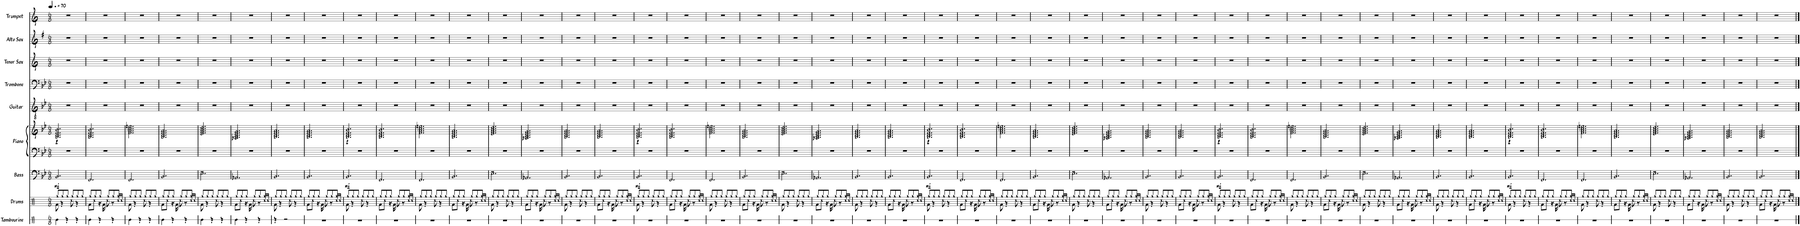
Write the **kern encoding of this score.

**kern	**kern	**kern	**dynam	**kern	**kern	**dynam	**kern	**kern	**kern	**kern	**kern
*part9	*part8	*part7	*part7	*part6	*part6	*part6	*part5	*part4	*part3	*part2	*part1
*staff10	*staff9	*staff8	*staff8	*staff7	*staff6	*staff6/7	*staff5	*staff4	*staff3	*staff2	*staff1
*I"Tambourine	*I"Drums	*I"Bass	*	*I"Piano	*	*	*I"Guitar	*I"Trombone	*I"Tenor Sax	*I"Alto Sax	*I"Trumpet
*I'Tamb.	*I'Drums	*I'Bass	*	*I'Piano	*	*	*I'Gtr.	*I'Tbn.	*I'Tenor	*I'Alto	*I'Tpt.
*stria1	*	*	*	*	*	*	*	*	*	*	*
*clefX	*clefX	*clefF4	*	*clefF4	*clefG2	*	*clefGv2	*clefF4	*clefG2	*clefG2	*clefG2
*	*	*Trd7c12	*	*	*	*	*	*	*Trd8c14	*Trd5c9	*Trd1c2
*k[]	*k[]	*k[b-e-]	*	*k[b-e-]	*k[b-e-]	*	*k[b-e-]	*k[b-e-]	*k[]	*k[f#]	*k[]
*M6/8	*M6/8	*M6/8	*	*M6/8	*M6/8	*	*M6/8	*M6/8	*M6/8	*M6/8	*M6/8
*MM105	*MM105	*MM105	*	*MM105	*MM105	*	*MM105	*MM105	*MM105	*MM105	*MM105
=1	=1	=1	=1	=1	=1	=1	=1	=1	=1	=1	=1
*	*^	*	*	*	*	*	*	*	*	*	*
!	!	!	!	!LO:DY:b	!	!	!LO:DY:b	!	!	!	!	!
!	!	!	!	!	!	!	!LO:DY:n=1:b	!	!	!	!	!
!	!	!	!	!	!	!	!LO:DY:n=2:b	!	!	!	!	!
!	!	!	!	!	!	!	!LO:DY:n=3:b	!	!	!	!	!
4Re\	8Rgg/L	8Rf\	2.BB-/	mf	2.r	2.B-/ 2.d/ 2.f/ 2.b-/	p p p p	2.r	2.r	2.r	2.r	2.r
.	8Rgg/	4r	.	.	.	.	.	.	.	.	.	.
4r	8Rgg/J	.	.	.	.	.	.	.	.	.	.	.
.	8Rgg/L	8Rcc\	.	.	.	.	.	.	.	.	.	.
4r	8Rgg/	4r	.	.	.	.	.	.	.	.	.	.
.	8Rgg/J	.	.	.	.	.	.	.	.	.	.	.
=2	=2	=2	=2	=2	=2	=2	=2	=2	=2	=2	=2	=2
4Re\	8Rgg/L	8Rf\L	2.FF/	.	2.r	2.B-/ 2.d/ 2.f/ 2.b-/	.	2.r	2.r	2.r	2.r	2.r
.	8Rgg/	8Rcc\J	.	.	.	.	.	.	.	.	.	.
4r	8Rgg/J	16r	.	.	.	.	.	.	.	.	.	.
.	.	16Rf\	.	.	.	.	.	.	.	.	.	.
.	8Rgg/L	8Rcc\	.	.	.	.	.	.	.	.	.	.
4r	8Rgg/	8r	.	.	.	.	.	.	.	.	.	.
.	8Rgg/J	16Rcc/LL	.	.	.	.	.	.	.	.	.	.
.	.	16Rcc/JJ	.	.	.	.	.	.	.	.	.	.
=3	=3	=3	=3	=3	=3	=3	=3	=3	=3	=3	=3	=3
4Re\	8Rgg/L	8Rf\	2.FF/	.	2.r	2.f\ 2.a\ 2.cc\ 2.een\	.	2.r	2.r	2.r	2.r	2.r
.	8Rgg/	4r	.	.	.	.	.	.	.	.	.	.
4r	8Rgg/J	.	.	.	.	.	.	.	.	.	.	.
.	8Rgg/L	8Rcc\	.	.	.	.	.	.	.	.	.	.
4r	8Rgg/	4r	.	.	.	.	.	.	.	.	.	.
.	8Rgg/J	.	.	.	.	.	.	.	.	.	.	.
=4	=4	=4	=4	=4	=4	=4	=4	=4	=4	=4	=4	=4
4Re\	8Rgg/L	8Rf\L	2.BB-/	.	2.r	2.B-/ 2.d/ 2.f/ 2.a/	.	2.r	2.r	2.r	2.r	2.r
.	8Rgg/	8Rcc\J	.	.	.	.	.	.	.	.	.	.
4r	8Rgg/J	16r	.	.	.	.	.	.	.	.	.	.
.	.	16Rf\	.	.	.	.	.	.	.	.	.	.
.	8Rgg/L	8Rcc\	.	.	.	.	.	.	.	.	.	.
4r	8Rgg/	8r	.	.	.	.	.	.	.	.	.	.
.	8Rgg/J	16Rcc/LL	.	.	.	.	.	.	.	.	.	.
.	.	16Rcc/JJ	.	.	.	.	.	.	.	.	.	.
=5	=5	=5	=5	=5	=5	=5	=5	=5	=5	=5	=5	=5
4Re\	8Rgg/L	8Rf\	2.E-~\	.	2.r	2.e-/ 2.g/ 2.b-/ 2.dd/	.	2.r	2.r	2.r	2.r	2.r
.	8Rgg/	4r	.	.	.	.	.	.	.	.	.	.
4r	8Rgg/J	.	.	.	.	.	.	.	.	.	.	.
.	8Rgg/L	8Rcc\	.	.	.	.	.	.	.	.	.	.
4r	8Rgg/	4r	.	.	.	.	.	.	.	.	.	.
.	8Rgg/J	.	.	.	.	.	.	.	.	.	.	.
=6	=6	=6	=6	=6	=6	=6	=6	=6	=6	=6	=6	=6
4Re\	8Rgg/L	8Rf\L	2.AA-X/	.	2.r	2.A-X/ 2.c/ 2.e-/ 2.g/	.	2.r	2.r	2.r	2.r	2.r
.	8Rgg/	8Rcc\J	.	.	.	.	.	.	.	.	.	.
4r	8Rgg/J	16r	.	.	.	.	.	.	.	.	.	.
.	.	16Rf\	.	.	.	.	.	.	.	.	.	.
.	8Rgg/L	8Rcc\	.	.	.	.	.	.	.	.	.	.
4r	8Rgg/	8r	.	.	.	.	.	.	.	.	.	.
.	8Rgg/J	16Rcc/LL	.	.	.	.	.	.	.	.	.	.
.	.	16Rcc/JJ	.	.	.	.	.	.	.	.	.	.
=7	=7	=7	=7	=7	=7	=7	=7	=7	=7	=7	=7	=7
4r	8Rgg/L	8Rf\	2.BB-/	.	2.r	2.B-/ 2.d/ 2.f/ 2.a/	.	2.r	2.r	2.r	2.r	2.r
.	8Rgg/	4r	.	.	.	.	.	.	.	.	.	.
2r	8Rgg/J	.	.	.	.	.	.	.	.	.	.	.
.	8Rgg/L	8Rcc\	.	.	.	.	.	.	.	.	.	.
.	8Rgg/	4r	.	.	.	.	.	.	.	.	.	.
.	8Rgg/J	.	.	.	.	.	.	.	.	.	.	.
=8	=8	=8	=8	=8	=8	=8	=8	=8	=8	=8	=8	=8
2.r	8Rgg/L	8Rf\L	2.BB-/	.	2.r	2.B-/ 2.d/ 2.f/ 2.a/	.	2.r	2.r	2.r	2.r	2.r
.	8Rgg/	8Rcc\J	.	.	.	.	.	.	.	.	.	.
.	8Rgg/J	16r	.	.	.	.	.	.	.	.	.	.
.	.	16Rf\	.	.	.	.	.	.	.	.	.	.
.	8Rgg/L	8Rcc\	.	.	.	.	.	.	.	.	.	.
.	8Rgg/	8r	.	.	.	.	.	.	.	.	.	.
.	8Rgg/J	16Rcc/LL	.	.	.	.	.	.	.	.	.	.
.	.	16Rcc/JJ	.	.	.	.	.	.	.	.	.	.
=9	=9	=9	=9	=9	=9	=9	=9	=9	=9	=9	=9	=9
!	!	!	!	!LO:DY:b	!	!	!LO:DY:b	!	!	!	!	!
2.r	8Rgg/L	8Rf\	2.BB-/	mf	2.r	2.B-/ 2.d/ 2.f/ 2.b-/	p	2.r	2.r	2.r	2.r	2.r
.	8Rgg/	4r	.	.	.	.	.	.	.	.	.	.
.	8Rgg/J	.	.	.	.	.	.	.	.	.	.	.
.	8Rgg/L	8Rcc\	.	.	.	.	.	.	.	.	.	.
.	8Rgg/	4r	.	.	.	.	.	.	.	.	.	.
.	8Rgg/J	.	.	.	.	.	.	.	.	.	.	.
=10	=10	=10	=10	=10	=10	=10	=10	=10	=10	=10	=10	=10
2.r	8Rgg/L	8Rf\L	2.FF/	.	2.r	2.B-/ 2.d/ 2.f/ 2.b-/	.	2.r	2.r	2.r	2.r	2.r
.	8Rgg/	8Rcc\J	.	.	.	.	.	.	.	.	.	.
.	8Rgg/J	16r	.	.	.	.	.	.	.	.	.	.
.	.	16Rf\	.	.	.	.	.	.	.	.	.	.
.	8Rgg/L	8Rcc\	.	.	.	.	.	.	.	.	.	.
.	8Rgg/	8r	.	.	.	.	.	.	.	.	.	.
.	8Rgg/J	16Rcc/LL	.	.	.	.	.	.	.	.	.	.
.	.	16Rcc/JJ	.	.	.	.	.	.	.	.	.	.
=11	=11	=11	=11	=11	=11	=11	=11	=11	=11	=11	=11	=11
2.r	8Rgg/L	8Rf\	2.FF/	.	2.r	2.f\ 2.a\ 2.cc\ 2.een\	.	2.r	2.r	2.r	2.r	2.r
.	8Rgg/	4r	.	.	.	.	.	.	.	.	.	.
.	8Rgg/J	.	.	.	.	.	.	.	.	.	.	.
.	8Rgg/L	8Rcc\	.	.	.	.	.	.	.	.	.	.
.	8Rgg/	4r	.	.	.	.	.	.	.	.	.	.
.	8Rgg/J	.	.	.	.	.	.	.	.	.	.	.
=12	=12	=12	=12	=12	=12	=12	=12	=12	=12	=12	=12	=12
2.r	8Rgg/L	8Rf\L	2.BB-/	.	2.r	2.B-/ 2.d/ 2.f/ 2.a/	.	2.r	2.r	2.r	2.r	2.r
.	8Rgg/	8Rcc\J	.	.	.	.	.	.	.	.	.	.
.	8Rgg/J	16r	.	.	.	.	.	.	.	.	.	.
.	.	16Rf\	.	.	.	.	.	.	.	.	.	.
.	8Rgg/L	8Rcc\	.	.	.	.	.	.	.	.	.	.
.	8Rgg/	8r	.	.	.	.	.	.	.	.	.	.
.	8Rgg/J	16Rcc/LL	.	.	.	.	.	.	.	.	.	.
.	.	16Rcc/JJ	.	.	.	.	.	.	.	.	.	.
=13	=13	=13	=13	=13	=13	=13	=13	=13	=13	=13	=13	=13
2.r	8Rgg/L	8Rf\	2.E-~\	.	2.r	2.e-/ 2.g/ 2.b-/ 2.dd/	.	2.r	2.r	2.r	2.r	2.r
.	8Rgg/	4r	.	.	.	.	.	.	.	.	.	.
.	8Rgg/J	.	.	.	.	.	.	.	.	.	.	.
.	8Rgg/L	8Rcc\	.	.	.	.	.	.	.	.	.	.
.	8Rgg/	4r	.	.	.	.	.	.	.	.	.	.
.	8Rgg/J	.	.	.	.	.	.	.	.	.	.	.
=14	=14	=14	=14	=14	=14	=14	=14	=14	=14	=14	=14	=14
2.r	8Rgg/L	8Rf\L	2.AA-X/	.	2.r	2.A-X/ 2.c/ 2.e-/ 2.g/	.	2.r	2.r	2.r	2.r	2.r
.	8Rgg/	8Rcc\J	.	.	.	.	.	.	.	.	.	.
.	8Rgg/J	16r	.	.	.	.	.	.	.	.	.	.
.	.	16Rf\	.	.	.	.	.	.	.	.	.	.
.	8Rgg/L	8Rcc\	.	.	.	.	.	.	.	.	.	.
.	8Rgg/	8r	.	.	.	.	.	.	.	.	.	.
.	8Rgg/J	16Rcc/LL	.	.	.	.	.	.	.	.	.	.
.	.	16Rcc/JJ	.	.	.	.	.	.	.	.	.	.
=15	=15	=15	=15	=15	=15	=15	=15	=15	=15	=15	=15	=15
2.r	8Rgg/L	8Rf\	2.BB-/	.	2.r	2.B-/ 2.d/ 2.f/ 2.a/	.	2.r	2.r	2.r	2.r	2.r
.	8Rgg/	4r	.	.	.	.	.	.	.	.	.	.
.	8Rgg/J	.	.	.	.	.	.	.	.	.	.	.
.	8Rgg/L	8Rcc\	.	.	.	.	.	.	.	.	.	.
.	8Rgg/	4r	.	.	.	.	.	.	.	.	.	.
.	8Rgg/J	.	.	.	.	.	.	.	.	.	.	.
=16	=16	=16	=16	=16	=16	=16	=16	=16	=16	=16	=16	=16
2.r	8Rgg/L	8Rf\L	2.BB-/	.	2.r	2.B-/ 2.d/ 2.f/ 2.a/	.	2.r	2.r	2.r	2.r	2.r
.	8Rgg/	8Rcc\J	.	.	.	.	.	.	.	.	.	.
.	8Rgg/J	16r	.	.	.	.	.	.	.	.	.	.
.	.	16Rf\	.	.	.	.	.	.	.	.	.	.
.	8Rgg/L	8Rcc\	.	.	.	.	.	.	.	.	.	.
.	8Rgg/	8r	.	.	.	.	.	.	.	.	.	.
.	8Rgg/J	16Rcc/LL	.	.	.	.	.	.	.	.	.	.
.	.	16Rcc/JJ	.	.	.	.	.	.	.	.	.	.
=17	=17	=17	=17	=17	=17	=17	=17	=17	=17	=17	=17	=17
!	!	!	!	!LO:DY:b	!	!	!LO:DY:b	!	!	!	!	!
!	!	!	!	!	!	!	!LO:DY:n=1:b	!	!	!	!	!
!	!	!	!	!	!	!	!LO:DY:n=2:b	!	!	!	!	!
!	!	!	!	!	!	!	!LO:DY:n=3:b	!	!	!	!	!
2.r	8Rgg/L	8Rf\	2.BB-/	mf	2.r	2.B-/ 2.d/ 2.f/ 2.b-/	p p p p	2.r	2.r	2.r	2.r	2.r
.	8Rgg/	4r	.	.	.	.	.	.	.	.	.	.
.	8Rgg/J	.	.	.	.	.	.	.	.	.	.	.
.	8Rgg/L	8Rcc\	.	.	.	.	.	.	.	.	.	.
.	8Rgg/	4r	.	.	.	.	.	.	.	.	.	.
.	8Rgg/J	.	.	.	.	.	.	.	.	.	.	.
=18	=18	=18	=18	=18	=18	=18	=18	=18	=18	=18	=18	=18
2.r	8Rgg/L	8Rf\L	2.FF/	.	2.r	2.B-/ 2.d/ 2.f/ 2.b-/	.	2.r	2.r	2.r	2.r	2.r
.	8Rgg/	8Rcc\J	.	.	.	.	.	.	.	.	.	.
.	8Rgg/J	16r	.	.	.	.	.	.	.	.	.	.
.	.	16Rf\	.	.	.	.	.	.	.	.	.	.
.	8Rgg/L	8Rcc\	.	.	.	.	.	.	.	.	.	.
.	8Rgg/	8r	.	.	.	.	.	.	.	.	.	.
.	8Rgg/J	16Rcc/LL	.	.	.	.	.	.	.	.	.	.
.	.	16Rcc/JJ	.	.	.	.	.	.	.	.	.	.
=19	=19	=19	=19	=19	=19	=19	=19	=19	=19	=19	=19	=19
2.r	8Rgg/L	8Rf\	2.FF/	.	2.r	2.f\ 2.a\ 2.cc\ 2.een\	.	2.r	2.r	2.r	2.r	2.r
.	8Rgg/	4r	.	.	.	.	.	.	.	.	.	.
.	8Rgg/J	.	.	.	.	.	.	.	.	.	.	.
.	8Rgg/L	8Rcc\	.	.	.	.	.	.	.	.	.	.
.	8Rgg/	4r	.	.	.	.	.	.	.	.	.	.
.	8Rgg/J	.	.	.	.	.	.	.	.	.	.	.
=20	=20	=20	=20	=20	=20	=20	=20	=20	=20	=20	=20	=20
2.r	8Rgg/L	8Rf\L	2.BB-/	.	2.r	2.B-/ 2.d/ 2.f/ 2.a/	.	2.r	2.r	2.r	2.r	2.r
.	8Rgg/	8Rcc\J	.	.	.	.	.	.	.	.	.	.
.	8Rgg/J	16r	.	.	.	.	.	.	.	.	.	.
.	.	16Rf\	.	.	.	.	.	.	.	.	.	.
.	8Rgg/L	8Rcc\	.	.	.	.	.	.	.	.	.	.
.	8Rgg/	8r	.	.	.	.	.	.	.	.	.	.
.	8Rgg/J	16Rcc/LL	.	.	.	.	.	.	.	.	.	.
.	.	16Rcc/JJ	.	.	.	.	.	.	.	.	.	.
=21	=21	=21	=21	=21	=21	=21	=21	=21	=21	=21	=21	=21
2.r	8Rgg/L	8Rf\	2.E-~\	.	2.r	2.e-/ 2.g/ 2.b-/ 2.dd/	.	2.r	2.r	2.r	2.r	2.r
.	8Rgg/	4r	.	.	.	.	.	.	.	.	.	.
.	8Rgg/J	.	.	.	.	.	.	.	.	.	.	.
.	8Rgg/L	8Rcc\	.	.	.	.	.	.	.	.	.	.
.	8Rgg/	4r	.	.	.	.	.	.	.	.	.	.
.	8Rgg/J	.	.	.	.	.	.	.	.	.	.	.
=22	=22	=22	=22	=22	=22	=22	=22	=22	=22	=22	=22	=22
2.r	8Rgg/L	8Rf\L	2.AA-X/	.	2.r	2.A-X/ 2.c/ 2.e-/ 2.g/	.	2.r	2.r	2.r	2.r	2.r
.	8Rgg/	8Rcc\J	.	.	.	.	.	.	.	.	.	.
.	8Rgg/J	16r	.	.	.	.	.	.	.	.	.	.
.	.	16Rf\	.	.	.	.	.	.	.	.	.	.
.	8Rgg/L	8Rcc\	.	.	.	.	.	.	.	.	.	.
.	8Rgg/	8r	.	.	.	.	.	.	.	.	.	.
.	8Rgg/J	16Rcc/LL	.	.	.	.	.	.	.	.	.	.
.	.	16Rcc/JJ	.	.	.	.	.	.	.	.	.	.
=23	=23	=23	=23	=23	=23	=23	=23	=23	=23	=23	=23	=23
2.r	8Rgg/L	8Rf\	2.BB-/	.	2.r	2.B-/ 2.d/ 2.f/ 2.a/	.	2.r	2.r	2.r	2.r	2.r
.	8Rgg/	4r	.	.	.	.	.	.	.	.	.	.
.	8Rgg/J	.	.	.	.	.	.	.	.	.	.	.
.	8Rgg/L	8Rcc\	.	.	.	.	.	.	.	.	.	.
.	8Rgg/	4r	.	.	.	.	.	.	.	.	.	.
.	8Rgg/J	.	.	.	.	.	.	.	.	.	.	.
=24	=24	=24	=24	=24	=24	=24	=24	=24	=24	=24	=24	=24
2.r	8Rgg/L	8Rf\L	2.BB-/	.	2.r	2.B-/ 2.d/ 2.f/ 2.a/	.	2.r	2.r	2.r	2.r	2.r
.	8Rgg/	8Rcc\J	.	.	.	.	.	.	.	.	.	.
.	8Rgg/J	16r	.	.	.	.	.	.	.	.	.	.
.	.	16Rf\	.	.	.	.	.	.	.	.	.	.
.	8Rgg/L	8Rcc\	.	.	.	.	.	.	.	.	.	.
.	8Rgg/	8r	.	.	.	.	.	.	.	.	.	.
.	8Rgg/J	16Rcc/LL	.	.	.	.	.	.	.	.	.	.
.	.	16Rcc/JJ	.	.	.	.	.	.	.	.	.	.
=25	=25	=25	=25	=25	=25	=25	=25	=25	=25	=25	=25	=25
!	!	!	!	!LO:DY:b	!	!	!LO:DY:b	!	!	!	!	!
!	!	!	!	!	!	!	!LO:DY:n=1:b	!	!	!	!	!
!	!	!	!	!	!	!	!LO:DY:n=2:b	!	!	!	!	!
!	!	!	!	!	!	!	!LO:DY:n=3:b	!	!	!	!	!
2.r	8Rgg/L	8Rf\	2.BB-/	mf	2.r	2.B-/ 2.d/ 2.f/ 2.b-/	p p p p	2.r	2.r	2.r	2.r	2.r
.	8Rgg/	4r	.	.	.	.	.	.	.	.	.	.
.	8Rgg/J	.	.	.	.	.	.	.	.	.	.	.
.	8Rgg/L	8Rcc\	.	.	.	.	.	.	.	.	.	.
.	8Rgg/	4r	.	.	.	.	.	.	.	.	.	.
.	8Rgg/J	.	.	.	.	.	.	.	.	.	.	.
=26	=26	=26	=26	=26	=26	=26	=26	=26	=26	=26	=26	=26
2.r	8Rgg/L	8Rf\L	2.FF/	.	2.r	2.B-/ 2.d/ 2.f/ 2.b-/	.	2.r	2.r	2.r	2.r	2.r
.	8Rgg/	8Rcc\J	.	.	.	.	.	.	.	.	.	.
.	8Rgg/J	16r	.	.	.	.	.	.	.	.	.	.
.	.	16Rf\	.	.	.	.	.	.	.	.	.	.
.	8Rgg/L	8Rcc\	.	.	.	.	.	.	.	.	.	.
.	8Rgg/	8r	.	.	.	.	.	.	.	.	.	.
.	8Rgg/J	16Rcc/LL	.	.	.	.	.	.	.	.	.	.
.	.	16Rcc/JJ	.	.	.	.	.	.	.	.	.	.
=27	=27	=27	=27	=27	=27	=27	=27	=27	=27	=27	=27	=27
2.r	8Rgg/L	8Rf\	2.FF/	.	2.r	2.f\ 2.a\ 2.cc\ 2.een\	.	2.r	2.r	2.r	2.r	2.r
.	8Rgg/	4r	.	.	.	.	.	.	.	.	.	.
.	8Rgg/J	.	.	.	.	.	.	.	.	.	.	.
.	8Rgg/L	8Rcc\	.	.	.	.	.	.	.	.	.	.
.	8Rgg/	4r	.	.	.	.	.	.	.	.	.	.
.	8Rgg/J	.	.	.	.	.	.	.	.	.	.	.
=28	=28	=28	=28	=28	=28	=28	=28	=28	=28	=28	=28	=28
2.r	8Rgg/L	8Rf\L	2.BB-/	.	2.r	2.B-/ 2.d/ 2.f/ 2.a/	.	2.r	2.r	2.r	2.r	2.r
.	8Rgg/	8Rcc\J	.	.	.	.	.	.	.	.	.	.
.	8Rgg/J	16r	.	.	.	.	.	.	.	.	.	.
.	.	16Rf\	.	.	.	.	.	.	.	.	.	.
.	8Rgg/L	8Rcc\	.	.	.	.	.	.	.	.	.	.
.	8Rgg/	8r	.	.	.	.	.	.	.	.	.	.
.	8Rgg/J	16Rcc/LL	.	.	.	.	.	.	.	.	.	.
.	.	16Rcc/JJ	.	.	.	.	.	.	.	.	.	.
=29	=29	=29	=29	=29	=29	=29	=29	=29	=29	=29	=29	=29
2.r	8Rgg/L	8Rf\	2.E-~\	.	2.r	2.e-/ 2.g/ 2.b-/ 2.dd/	.	2.r	2.r	2.r	2.r	2.r
.	8Rgg/	4r	.	.	.	.	.	.	.	.	.	.
.	8Rgg/J	.	.	.	.	.	.	.	.	.	.	.
.	8Rgg/L	8Rcc\	.	.	.	.	.	.	.	.	.	.
.	8Rgg/	4r	.	.	.	.	.	.	.	.	.	.
.	8Rgg/J	.	.	.	.	.	.	.	.	.	.	.
=30	=30	=30	=30	=30	=30	=30	=30	=30	=30	=30	=30	=30
2.r	8Rgg/L	8Rf\L	2.AA-X/	.	2.r	2.A-X/ 2.c/ 2.e-/ 2.g/	.	2.r	2.r	2.r	2.r	2.r
.	8Rgg/	8Rcc\J	.	.	.	.	.	.	.	.	.	.
.	8Rgg/J	16r	.	.	.	.	.	.	.	.	.	.
.	.	16Rf\	.	.	.	.	.	.	.	.	.	.
.	8Rgg/L	8Rcc\	.	.	.	.	.	.	.	.	.	.
.	8Rgg/	8r	.	.	.	.	.	.	.	.	.	.
.	8Rgg/J	16Rcc/LL	.	.	.	.	.	.	.	.	.	.
.	.	16Rcc/JJ	.	.	.	.	.	.	.	.	.	.
=31	=31	=31	=31	=31	=31	=31	=31	=31	=31	=31	=31	=31
2.r	8Rgg/L	8Rf\	2.BB-/	.	2.r	2.B-/ 2.d/ 2.f/ 2.a/	.	2.r	2.r	2.r	2.r	2.r
.	8Rgg/	4r	.	.	.	.	.	.	.	.	.	.
.	8Rgg/J	.	.	.	.	.	.	.	.	.	.	.
.	8Rgg/L	8Rcc\	.	.	.	.	.	.	.	.	.	.
.	8Rgg/	4r	.	.	.	.	.	.	.	.	.	.
.	8Rgg/J	.	.	.	.	.	.	.	.	.	.	.
=32	=32	=32	=32	=32	=32	=32	=32	=32	=32	=32	=32	=32
2.r	8Rgg/L	8Rf\L	2.BB-/	.	2.r	2.B-/ 2.d/ 2.f/ 2.a/	.	2.r	2.r	2.r	2.r	2.r
.	8Rgg/	8Rcc\J	.	.	.	.	.	.	.	.	.	.
.	8Rgg/J	16r	.	.	.	.	.	.	.	.	.	.
.	.	16Rf\	.	.	.	.	.	.	.	.	.	.
.	8Rgg/L	8Rcc\	.	.	.	.	.	.	.	.	.	.
.	8Rgg/	8r	.	.	.	.	.	.	.	.	.	.
.	8Rgg/J	16Rcc/LL	.	.	.	.	.	.	.	.	.	.
.	.	16Rcc/JJ	.	.	.	.	.	.	.	.	.	.
=33	=33	=33	=33	=33	=33	=33	=33	=33	=33	=33	=33	=33
!	!	!	!	!LO:DY:b	!	!	!LO:DY:b	!	!	!	!	!
!	!	!	!	!	!	!	!LO:DY:n=1:b	!	!	!	!	!
!	!	!	!	!	!	!	!LO:DY:n=2:b	!	!	!	!	!
!	!	!	!	!	!	!	!LO:DY:n=3:b	!	!	!	!	!
2.r	8Rgg/L	8Rf\	2.BB-/	mf	2.r	2.B-/ 2.d/ 2.f/ 2.b-/	p p p p	2.r	2.r	2.r	2.r	2.r
.	8Rgg/	4r	.	.	.	.	.	.	.	.	.	.
.	8Rgg/J	.	.	.	.	.	.	.	.	.	.	.
.	8Rgg/L	8Rcc\	.	.	.	.	.	.	.	.	.	.
.	8Rgg/	4r	.	.	.	.	.	.	.	.	.	.
.	8Rgg/J	.	.	.	.	.	.	.	.	.	.	.
=34	=34	=34	=34	=34	=34	=34	=34	=34	=34	=34	=34	=34
2.r	8Rgg/L	8Rf\L	2.FF/	.	2.r	2.B-/ 2.d/ 2.f/ 2.b-/	.	2.r	2.r	2.r	2.r	2.r
.	8Rgg/	8Rcc\J	.	.	.	.	.	.	.	.	.	.
.	8Rgg/J	16r	.	.	.	.	.	.	.	.	.	.
.	.	16Rf\	.	.	.	.	.	.	.	.	.	.
.	8Rgg/L	8Rcc\	.	.	.	.	.	.	.	.	.	.
.	8Rgg/	8r	.	.	.	.	.	.	.	.	.	.
.	8Rgg/J	16Rcc/LL	.	.	.	.	.	.	.	.	.	.
.	.	16Rcc/JJ	.	.	.	.	.	.	.	.	.	.
=35	=35	=35	=35	=35	=35	=35	=35	=35	=35	=35	=35	=35
2.r	8Rgg/L	8Rf\	2.FF/	.	2.r	2.f\ 2.a\ 2.cc\ 2.een\	.	2.r	2.r	2.r	2.r	2.r
.	8Rgg/	4r	.	.	.	.	.	.	.	.	.	.
.	8Rgg/J	.	.	.	.	.	.	.	.	.	.	.
.	8Rgg/L	8Rcc\	.	.	.	.	.	.	.	.	.	.
.	8Rgg/	4r	.	.	.	.	.	.	.	.	.	.
.	8Rgg/J	.	.	.	.	.	.	.	.	.	.	.
=36	=36	=36	=36	=36	=36	=36	=36	=36	=36	=36	=36	=36
2.r	8Rgg/L	8Rf\L	2.BB-/	.	2.r	2.B-/ 2.d/ 2.f/ 2.a/	.	2.r	2.r	2.r	2.r	2.r
.	8Rgg/	8Rcc\J	.	.	.	.	.	.	.	.	.	.
.	8Rgg/J	16r	.	.	.	.	.	.	.	.	.	.
.	.	16Rf\	.	.	.	.	.	.	.	.	.	.
.	8Rgg/L	8Rcc\	.	.	.	.	.	.	.	.	.	.
.	8Rgg/	8r	.	.	.	.	.	.	.	.	.	.
.	8Rgg/J	16Rcc/LL	.	.	.	.	.	.	.	.	.	.
.	.	16Rcc/JJ	.	.	.	.	.	.	.	.	.	.
=37	=37	=37	=37	=37	=37	=37	=37	=37	=37	=37	=37	=37
2.r	8Rgg/L	8Rf\	2.E-~\	.	2.r	2.e-/ 2.g/ 2.b-/ 2.dd/	.	2.r	2.r	2.r	2.r	2.r
.	8Rgg/	4r	.	.	.	.	.	.	.	.	.	.
.	8Rgg/J	.	.	.	.	.	.	.	.	.	.	.
.	8Rgg/L	8Rcc\	.	.	.	.	.	.	.	.	.	.
.	8Rgg/	4r	.	.	.	.	.	.	.	.	.	.
.	8Rgg/J	.	.	.	.	.	.	.	.	.	.	.
=38	=38	=38	=38	=38	=38	=38	=38	=38	=38	=38	=38	=38
2.r	8Rgg/L	8Rf\L	2.AA-X/	.	2.r	2.A-X/ 2.c/ 2.e-/ 2.g/	.	2.r	2.r	2.r	2.r	2.r
.	8Rgg/	8Rcc\J	.	.	.	.	.	.	.	.	.	.
.	8Rgg/J	16r	.	.	.	.	.	.	.	.	.	.
.	.	16Rf\	.	.	.	.	.	.	.	.	.	.
.	8Rgg/L	8Rcc\	.	.	.	.	.	.	.	.	.	.
.	8Rgg/	8r	.	.	.	.	.	.	.	.	.	.
.	8Rgg/J	16Rcc/LL	.	.	.	.	.	.	.	.	.	.
.	.	16Rcc/JJ	.	.	.	.	.	.	.	.	.	.
=39	=39	=39	=39	=39	=39	=39	=39	=39	=39	=39	=39	=39
2.r	8Rgg/L	8Rf\	2.BB-/	.	2.r	2.B-/ 2.d/ 2.f/ 2.a/	.	2.r	2.r	2.r	2.r	2.r
.	8Rgg/	4r	.	.	.	.	.	.	.	.	.	.
.	8Rgg/J	.	.	.	.	.	.	.	.	.	.	.
.	8Rgg/L	8Rcc\	.	.	.	.	.	.	.	.	.	.
.	8Rgg/	4r	.	.	.	.	.	.	.	.	.	.
.	8Rgg/J	.	.	.	.	.	.	.	.	.	.	.
=40	=40	=40	=40	=40	=40	=40	=40	=40	=40	=40	=40	=40
2.r	8Rgg/L	8Rf\L	2.BB-/	.	2.r	2.B-/ 2.d/ 2.f/ 2.a/	.	2.r	2.r	2.r	2.r	2.r
.	8Rgg/	8Rcc\J	.	.	.	.	.	.	.	.	.	.
.	8Rgg/J	16r	.	.	.	.	.	.	.	.	.	.
.	.	16Rf\	.	.	.	.	.	.	.	.	.	.
.	8Rgg/L	8Rcc\	.	.	.	.	.	.	.	.	.	.
.	8Rgg/	8r	.	.	.	.	.	.	.	.	.	.
.	8Rgg/J	16Rcc/LL	.	.	.	.	.	.	.	.	.	.
.	.	16Rcc/JJ	.	.	.	.	.	.	.	.	.	.
=41	=41	=41	=41	=41	=41	=41	=41	=41	=41	=41	=41	=41
!	!	!	!	!LO:DY:b	!	!	!LO:DY:b	!	!	!	!	!
!	!	!	!	!	!	!	!LO:DY:n=1:b	!	!	!	!	!
!	!	!	!	!	!	!	!LO:DY:n=2:b	!	!	!	!	!
!	!	!	!	!	!	!	!LO:DY:n=3:b	!	!	!	!	!
2.r	8Rgg/L	8Rf\	2.BB-/	mf	2.r	2.B-/ 2.d/ 2.f/ 2.b-/	p p p p	2.r	2.r	2.r	2.r	2.r
.	8Rgg/	4r	.	.	.	.	.	.	.	.	.	.
.	8Rgg/J	.	.	.	.	.	.	.	.	.	.	.
.	8Rgg/L	8Rcc\	.	.	.	.	.	.	.	.	.	.
.	8Rgg/	4r	.	.	.	.	.	.	.	.	.	.
.	8Rgg/J	.	.	.	.	.	.	.	.	.	.	.
=42	=42	=42	=42	=42	=42	=42	=42	=42	=42	=42	=42	=42
2.r	8Rgg/L	8Rf\L	2.FF/	.	2.r	2.B-/ 2.d/ 2.f/ 2.b-/	.	2.r	2.r	2.r	2.r	2.r
.	8Rgg/	8Rcc\J	.	.	.	.	.	.	.	.	.	.
.	8Rgg/J	16r	.	.	.	.	.	.	.	.	.	.
.	.	16Rf\	.	.	.	.	.	.	.	.	.	.
.	8Rgg/L	8Rcc\	.	.	.	.	.	.	.	.	.	.
.	8Rgg/	8r	.	.	.	.	.	.	.	.	.	.
.	8Rgg/J	16Rcc/LL	.	.	.	.	.	.	.	.	.	.
.	.	16Rcc/JJ	.	.	.	.	.	.	.	.	.	.
=43	=43	=43	=43	=43	=43	=43	=43	=43	=43	=43	=43	=43
2.r	8Rgg/L	8Rf\	2.FF/	.	2.r	2.f\ 2.a\ 2.cc\ 2.een\	.	2.r	2.r	2.r	2.r	2.r
.	8Rgg/	4r	.	.	.	.	.	.	.	.	.	.
.	8Rgg/J	.	.	.	.	.	.	.	.	.	.	.
.	8Rgg/L	8Rcc\	.	.	.	.	.	.	.	.	.	.
.	8Rgg/	4r	.	.	.	.	.	.	.	.	.	.
.	8Rgg/J	.	.	.	.	.	.	.	.	.	.	.
=44	=44	=44	=44	=44	=44	=44	=44	=44	=44	=44	=44	=44
2.r	8Rgg/L	8Rf\L	2.BB-/	.	2.r	2.B-/ 2.d/ 2.f/ 2.a/	.	2.r	2.r	2.r	2.r	2.r
.	8Rgg/	8Rcc\J	.	.	.	.	.	.	.	.	.	.
.	8Rgg/J	16r	.	.	.	.	.	.	.	.	.	.
.	.	16Rf\	.	.	.	.	.	.	.	.	.	.
.	8Rgg/L	8Rcc\	.	.	.	.	.	.	.	.	.	.
.	8Rgg/	8r	.	.	.	.	.	.	.	.	.	.
.	8Rgg/J	16Rcc/LL	.	.	.	.	.	.	.	.	.	.
.	.	16Rcc/JJ	.	.	.	.	.	.	.	.	.	.
=45	=45	=45	=45	=45	=45	=45	=45	=45	=45	=45	=45	=45
2.r	8Rgg/L	8Rf\	2.E-~\	.	2.r	2.e-/ 2.g/ 2.b-/ 2.dd/	.	2.r	2.r	2.r	2.r	2.r
.	8Rgg/	4r	.	.	.	.	.	.	.	.	.	.
.	8Rgg/J	.	.	.	.	.	.	.	.	.	.	.
.	8Rgg/L	8Rcc\	.	.	.	.	.	.	.	.	.	.
.	8Rgg/	4r	.	.	.	.	.	.	.	.	.	.
.	8Rgg/J	.	.	.	.	.	.	.	.	.	.	.
=46	=46	=46	=46	=46	=46	=46	=46	=46	=46	=46	=46	=46
2.r	8Rgg/L	8Rf\L	2.AA-X/	.	2.r	2.A-X/ 2.c/ 2.e-/ 2.g/	.	2.r	2.r	2.r	2.r	2.r
.	8Rgg/	8Rcc\J	.	.	.	.	.	.	.	.	.	.
.	8Rgg/J	16r	.	.	.	.	.	.	.	.	.	.
.	.	16Rf\	.	.	.	.	.	.	.	.	.	.
.	8Rgg/L	8Rcc\	.	.	.	.	.	.	.	.	.	.
.	8Rgg/	8r	.	.	.	.	.	.	.	.	.	.
.	8Rgg/J	16Rcc/LL	.	.	.	.	.	.	.	.	.	.
.	.	16Rcc/JJ	.	.	.	.	.	.	.	.	.	.
=47	=47	=47	=47	=47	=47	=47	=47	=47	=47	=47	=47	=47
2.r	8Rgg/L	8Rf\	2.BB-/	.	2.r	2.B-/ 2.d/ 2.f/ 2.a/	.	2.r	2.r	2.r	2.r	2.r
.	8Rgg/	4r	.	.	.	.	.	.	.	.	.	.
.	8Rgg/J	.	.	.	.	.	.	.	.	.	.	.
.	8Rgg/L	8Rcc\	.	.	.	.	.	.	.	.	.	.
.	8Rgg/	4r	.	.	.	.	.	.	.	.	.	.
.	8Rgg/J	.	.	.	.	.	.	.	.	.	.	.
=48	=48	=48	=48	=48	=48	=48	=48	=48	=48	=48	=48	=48
2.r	8Rgg/L	8Rf\L	2.BB-/	.	2.r	2.B-/ 2.d/ 2.f/ 2.a/	.	2.r	2.r	2.r	2.r	2.r
.	8Rgg/	8Rcc\J	.	.	.	.	.	.	.	.	.	.
.	8Rgg/J	16r	.	.	.	.	.	.	.	.	.	.
.	.	16Rf\	.	.	.	.	.	.	.	.	.	.
.	8Rgg/L	8Rcc\	.	.	.	.	.	.	.	.	.	.
.	8Rgg/	8r	.	.	.	.	.	.	.	.	.	.
.	8Rgg/J	16Rcc/LL	.	.	.	.	.	.	.	.	.	.
.	.	16Rcc/JJ	.	.	.	.	.	.	.	.	.	.
*	*v	*v	*	*	*	*	*	*	*	*	*	*
==	==	==	==	==	==	==	==	==	==	==	==
*-	*-	*-	*-	*-	*-	*-	*-	*-	*-	*-	*-
